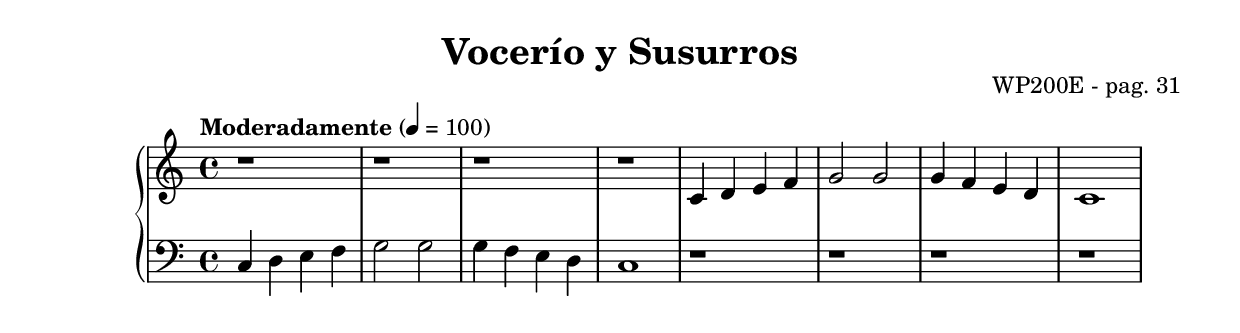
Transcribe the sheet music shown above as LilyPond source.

\version "2.18.2"
\header {
  title = "Vocerío y Susurros"
  author = "James Bastien"
  opus = "WP200E - pag. 31" 
}
\score {
  \repeat volta 1 {
\new PianoStaff <<
  \new Staff {
    \relative c' {
      \time 4/4
      \tempo "Moderadamente" 4 = 100
      r1 | r1 | r1 | r1 |
      c4 d4 e4 f4
      g2 g2
      g4 f4 e4 d4 
      c1
    }
  }
  \new Staff {
    \relative f {
      \clef "bass"
      c4 d4 e4 f4
      g2 g2
      g4 f4 e4 d4 
      c1
      r | r | r | r |
    }
  }
>>
}
\layout { }
\midi { }
}

